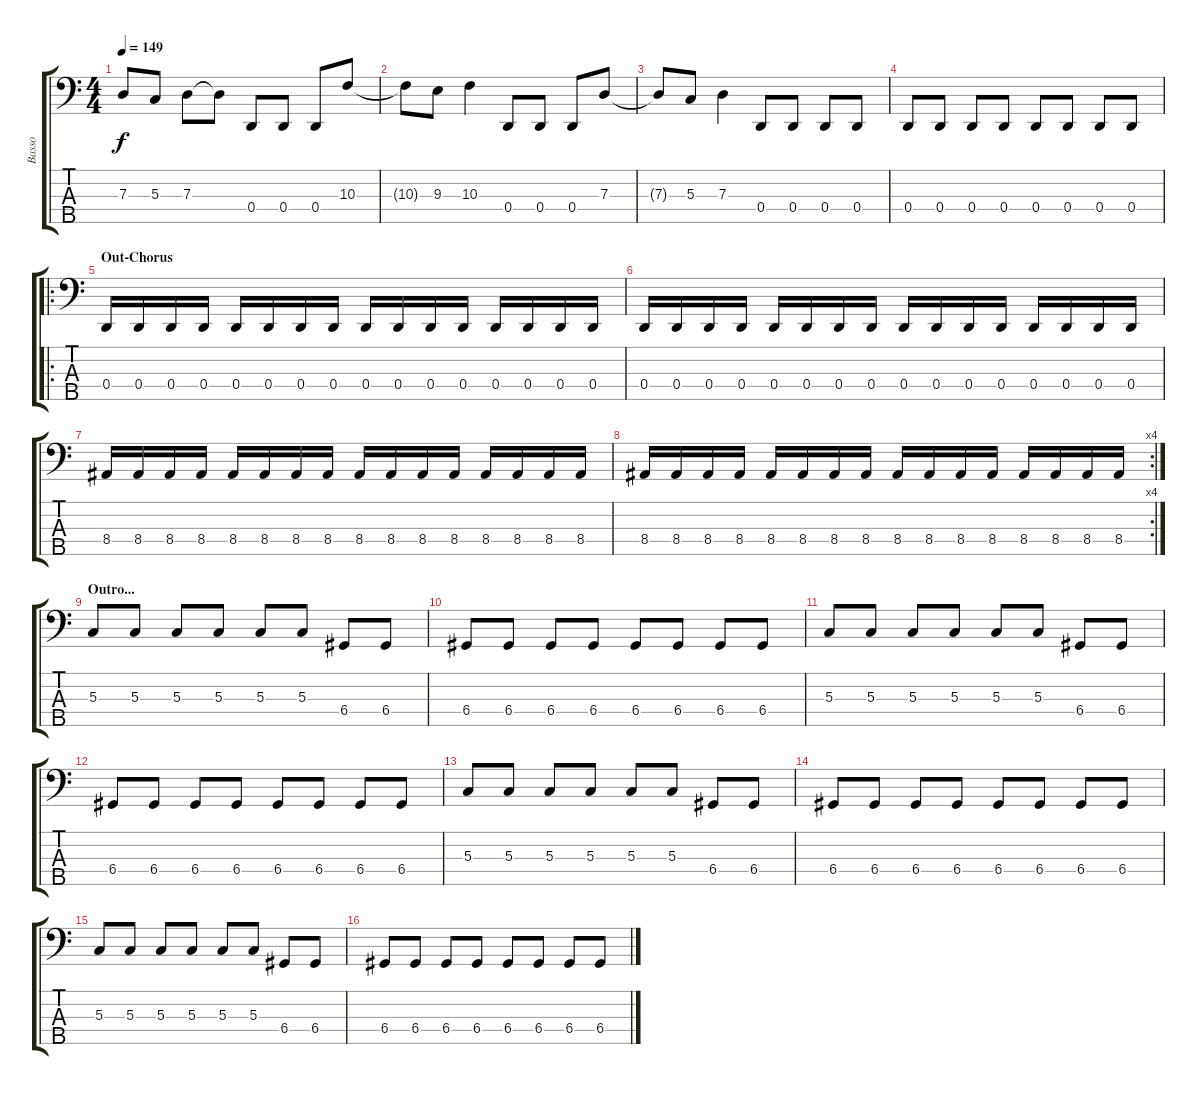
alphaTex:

\track ("Basso" "Basso") {instrument electricbasspick}
\staff {score tabs}
\tuning (F2 C2 G1 D1 A0) {hide}
\ts (4 4)
\tempo 149
\clef f4
\ks c
7.3.8{dy f} 5.3.8 7.3.8 7.3{t}.8 0.4.8 0.4.8 0.4.8 10.3.8 |
10.3{t}.8 9.3.8 10.3.4 0.4.8 0.4.8 0.4.8 7.3.8 |
7.3{t}.8 5.3.8 7.3.4 0.4.8 0.4.8 0.4.8 0.4.8 |
0.4.8 0.4.8 0.4.8 0.4.8 0.4.8 0.4.8 0.4.8 0.4.8 |
\ro
\section ("" "Out-Chorus")
0.4.16 0.4.16 0.4.16 0.4.16 0.4.16 0.4.16 0.4.16 0.4.16 0.4.16 0.4.16 0.4.16 0.4.16 0.4.16 0.4.16 0.4.16 0.4.16 |
0.4.16 0.4.16 0.4.16 0.4.16 0.4.16 0.4.16 0.4.16 0.4.16 0.4.16 0.4.16 0.4.16 0.4.16 0.4.16 0.4.16 0.4.16 0.4.16 |
8.4.16 8.4.16 8.4.16 8.4.16 8.4.16 8.4.16 8.4.16 8.4.16 8.4.16 8.4.16 8.4.16 8.4.16 8.4.16 8.4.16 8.4.16 8.4.16 |
\rc 4
8.4.16 8.4.16 8.4.16 8.4.16 8.4.16 8.4.16 8.4.16 8.4.16 8.4.16 8.4.16 8.4.16 8.4.16 8.4.16 8.4.16 8.4.16 8.4.16 |
\section ("" "Outro...")
5.3.8 5.3.8 5.3.8 5.3.8 5.3.8 5.3.8 6.4.8 6.4.8 |
6.4.8 6.4.8 6.4.8 6.4.8 6.4.8 6.4.8 6.4.8 6.4.8 |
5.3.8 5.3.8 5.3.8 5.3.8 5.3.8 5.3.8 6.4.8 6.4.8 |
6.4.8 6.4.8 6.4.8 6.4.8 6.4.8 6.4.8 6.4.8 6.4.8 |
5.3.8 5.3.8 5.3.8 5.3.8 5.3.8 5.3.8 6.4.8 6.4.8 |
6.4.8 6.4.8 6.4.8 6.4.8 6.4.8 6.4.8 6.4.8 6.4.8 |
5.3.8 5.3.8 5.3.8 5.3.8 5.3.8 5.3.8 6.4.8 6.4.8 |
6.4.8 6.4.8 6.4.8 6.4.8 6.4.8 6.4.8 6.4.8 6.4.8
